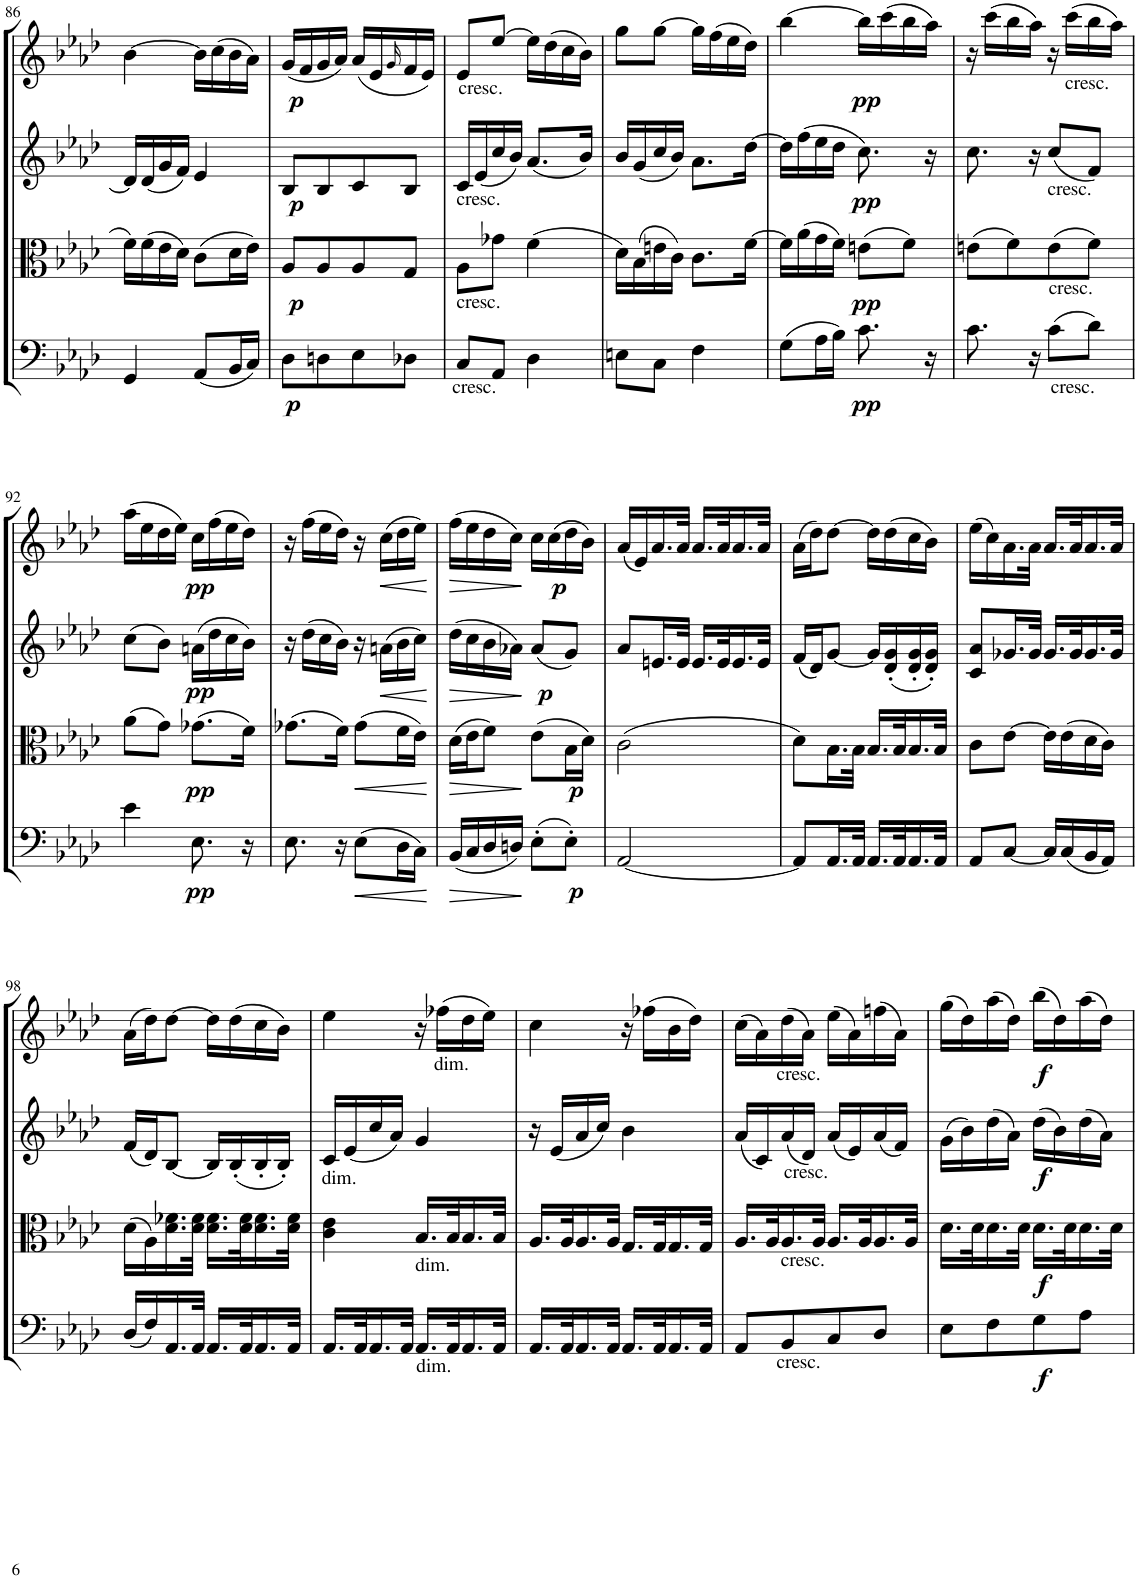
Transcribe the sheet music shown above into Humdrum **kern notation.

**kern	**dynam	**kern	**dynam	**kern	**dynam	**kern	**dynam
*part4	*part4	*part3	*part3	*part2	*part2	*part1	*part1
*staff4	*staff4	*staff3	*staff3	*staff2	*staff2	*staff1	*staff1
*I"Violoncello	*	*I"Viola	*	*I"Violino II	*	*I"Violino I	*
*I'Vc	*	*I'Vla	*	*I'Vln	*	*I'Vln	*
!!LO:PB:g=z
*clefF4	*	*clefC3	*	*clefG2	*	*clefG2	*
*k[b-e-a-d-]	*	*k[b-e-a-d-]	*	*k[b-e-a-d-]	*	*k[b-e-a-d-]	*
*M2/4	*	*M2/4	*	*M2/4	*	*M2/4	*
=86	=86	=86	=86	=86	=86	=86	=86
4GG/	.	16f\LL	.	16d-/LL]	.	[4b-\	.
.	.	(16f\	.	(16d-/	.	.	.
.	.	16e-\	.	16g/	.	.	.
.	.	16d-\JJ)	.	16f/JJ)	.	.	.
(8AA-/L	.	(8c\L	.	4e-/	.	16b-\LL]	.
.	.	.	.	.	.	(16cc\	.
16BB-/L	.	16d-\L	.	.	.	16b-\	.
16C/JJ)	.	16e-\JJ)	.	.	.	16a-\JJ)	.
=87	=87	=87	=87	=87	=87	=87	=87
!	!LO:DY:b	!	!LO:DY:b	!	!LO:DY:b	!	!LO:DY:b
8D-\L	p	8A-/L	p	8B-/L	p	(16g/LL	p
.	.	.	.	.	.	16f/	.
8Dn\	.	8A-/	.	8B-/	.	16g/	.
.	.	.	.	.	.	16a-/JJ)	.
8E-\	.	8A-/	.	8c/	.	(16a-/LL	.
.	.	.	.	.	.	16e-/	.
.	.	.	.	.	.	16qg/	.
8D-X\J	.	8G/J	.	8B-/J	.	16f/	.
.	.	.	.	.	.	16e-/JJ)	.
=88	=88	=88	=88	=88	=88	=88	=88
!	!	!	!	!	!	!LO:TX:b:t=cresc.	!
!	!	!	!	!LO:TX:b:t=cresc.	!	!	!
!	!	!LO:TX:b:t=cresc.	!	!	!	!	!
!LO:TX:b:t=cresc.	!	!	!	!	!	!	!
8C/L	.	8A-\L	.	16c/LL	.	8e-/L	.
.	.	.	.	(16e-/	.	.	.
8AA-/J	.	8g-X\J	.	16cc/	.	[8ee-/J	.
.	.	.	.	16b-/JJ)	.	.	.
4D-\	.	(4f\	.	(8.a-/L	.	16ee-\LL]	.
.	.	.	.	.	.	(16dd-\	.
.	.	.	.	.	.	16cc\	.
.	.	.	.	16b-/Jk)	.	16b-\JJ)	.
=89	=89	=89	=89	=89	=89	=89	=89
8En\L	.	16d-\LL)	.	16b-/LL	.	8gg\L	.
.	.	(16B-\	.	(16g/	.	.	.
8C\J	.	16en\	.	16cc/	.	[8gg\J	.
.	.	16c\JJ)	.	16b-/JJ)	.	.	.
4F\	.	8.c\L	.	8.a-\L	.	16gg\LL]	.
.	.	.	.	.	.	(16ff\	.
.	.	.	.	.	.	16ee-\	.
.	.	[16f\Jk	.	[16dd-\Jk	.	16dd-\JJ)	.
=90	=90	=90	=90	=90	=90	=90	=90
(8G\L	.	16f\LL]	.	16dd-\LL]	.	[4bb-\	.
.	.	(16a-\	.	(16ff\	.	.	.
16A-\L	.	16g\	.	16ee-\	.	.	.
16B-\JJ)	.	16f\JJ)	.	16dd-\JJ	.	.	.
!	!LO:DY:b	!	!LO:DY:b	!	!LO:DY:b	!	!LO:DY:b
8.c\	pp	(8en\L	pp	8.cc\)	pp	16bb-\LL]	pp
.	.	.	.	.	.	(16ccc\	.
.	.	8f\J)	.	.	.	16bb-\	.
16r	.	.	.	16r	.	16aa-\JJ)	.
=91	=91	=91	=91	=91	=91	=91	=91
8.c\	.	(8en\L	.	8.cc\	.	16r	.
.	.	.	.	.	.	(16ccc\LL	.
.	.	8f\)	.	.	.	16bb-\	.
16r	.	.	.	16r	.	16aa-\JJ)	.
!	!	!	!	!LO:TX:b:t=cresc.	!	!	!
!	!	!LO:TX:b:t=cresc.	!	!	!	!	!
!LO:TX:b:t=cresc.	!	!	!	!	!	!	!
(8c\L	.	(8e\	.	(8cc/L	.	16r	.
!	!	!	!	!	!	!LO:TX:b:t=cresc.	!
.	.	.	.	.	.	(16ccc\LL	.
8d-\J)	.	8f\J)	.	8f/J)	.	16bb-\	.
.	.	.	.	.	.	16aa-\JJ)	.
!!LO:LB:g=z
=92	=92	=92	=92	=92	=92	=92	=92
4e-\	.	(8a-\L	.	(8cc\L	.	(16aa-\LL	.
.	.	.	.	.	.	16ee-\	.
.	.	8g\J)	.	8b-\J)	.	16dd-\	.
.	.	.	.	.	.	16ee-\JJ)	.
!	!LO:DY:b	!	!LO:DY:b	!	!LO:DY:b	!	!LO:DY:b
8.E-\	pp	(8.g-X\L	pp	(16an\LL	pp	16cc\LL	pp
.	.	.	.	16dd-\	.	(16ff\	.
.	.	.	.	16cc\	.	16ee-\	.
16r	.	16f\Jk)	.	16b-\JJ)	.	16dd-\JJ)	.
=93	=93	=93	=93	=93	=93	=93	=93
8.E-\	.	(8.g-X\L	.	16r	.	16r	.
.	.	.	.	(16dd-\LL	.	(16ff\LL	.
.	.	.	.	16cc\	.	16ee-\	.
16r	.	16f\Jk)	.	16b-\JJ)	.	16dd-\JJ)	.
!	!LO:HP:b	!	!LO:HP:b	!	!	!	!
(8E-\L	<	(8g-\L	<	16r	.	16r	.
!	!	!	!	!	!LO:HP:b	!	!LO:HP:b
.	.	.	.	(16an\LL	<	(16cc\LL	<
16D-\L	.	16f\L	.	16b-\	.	16dd-\	.
16C\JJ)	.	16e-\JJ)	.	16cc\JJ)	.	16ee-\JJ)	.
.	.	.	[	.	[	.	[
=94	=94	=94	=94	=94	=94	=94	=94
!	!	!	!LO:HP:b	!	!LO:HP:b	!	!LO:HP:b
(16BB-/LL	.	(16d-\LL	>	(16dd-\LL	>	(16ff\LL	>
16C/	.	16e-\J	.	16cc\	.	16ee-\	.
16D-/	.	8f\J)	.	16b-\	.	16dd-\	.
16Dn/JJ)	.	.	.	16a-X\JJ)	.	16cc\JJ)	.
!	!	!	!	!	!LO:DY:n=1:b	!	!
(8E-'\L	[	(8e-\L	]	(8a-/L	] p	16cc\LL	]
!	!	!	!	!	!	!	!LO:DY:b
.	.	.	.	.	.	(16cc\	p
!	!LO:DY:b	!	!LO:DY:b	!	!	!	!
8E-'\J)	p	16B-\L	p	8g/J)	.	16dd-\	.
.	.	16d-\JJ)	.	.	.	16b-\JJ)	.
=95	=95	=95	=95	=95	=95	=95	=95
[2AA-/	.	(2c\	.	8a-/L	.	(16a-/LL	.
.	.	.	.	.	.	16e-/)	.
.	.	.	.	16.en/L	.	16.a-/	.
.	.	.	.	32e/JJk	.	32a-/JJk	.
.	.	.	.	16.e/LL	.	16.a-/LL	.
.	.	.	.	32e/K	.	32a-/K	.
.	.	.	.	16.e/	.	16.a-/	.
.	.	.	.	32e/JJk	.	32a-/JJk	.
=96	=96	=96	=96	=96	=96	=96	=96
8AA-/L]	.	8d-\L)	.	(16f/LL	.	(16a-\LL	.
.	.	.	.	16d-/J)	.	16dd-\J)	.
16.AA-/L	.	16.B-\L	.	[8g/J	.	[8dd-\J	.
32AA-/JJk	.	32B-\JJk	.	.	.	.	.
16.AA-/LL	.	16.B-/LL	.	16g/LL]	.	16dd-\LL]	.
.	.	.	.	(16d-/' 16g/'	.	(16dd-\	.
32AA-/K	.	32B-/K	.	.	.	.	.
16.AA-/	.	16.B-/	.	16d-/' 16g/'	.	16cc\	.
.	.	.	.	16d-/' 16g/'JJ)	.	16b-\JJ)	.
32AA-/JJk	.	32B-/JJk	.	.	.	.	.
=97	=97	=97	=97	=97	=97	=97	=97
8AA-/L	.	8c\L	.	8c/ 8a-/L	.	(16ee-\LL	.
.	.	.	.	.	.	16cc\)	.
[8C/J	.	[8e-\J	.	16.g-X/L	.	16.a-\	.
.	.	.	.	32g-/JJk	.	32a-\JJk	.
16C/LL]	.	16e-\LL]	.	16.g-/LL	.	16.a-/LL	.
(16C/	.	(16e-\	.	.	.	.	.
.	.	.	.	32g-/K	.	32a-/K	.
16BB-/	.	16d-\	.	16.g-/	.	16.a-/	.
16AA-/JJ)	.	16c\JJ)	.	.	.	.	.
.	.	.	.	32g-/JJk	.	32a-/JJk	.
!!LO:LB:g=z
=98	=98	=98	=98	=98	=98	=98	=98
(16D-/LL	.	(16d-\LL	.	(16f/LL	.	(16a-\LL	.
16F/)	.	16A-\)	.	16d-/J)	.	16dd-\J)	.
16.AA-/	.	16.d-\ 16.f-X\	.	[8B-/J	.	[8dd-\J	.
32AA-/JJk	.	32d-\ 32f-\JJk	.	.	.	.	.
16.AA-/LL	.	16.d-\ 16.f-\LL	.	16B-/LL]	.	16dd-\LL]	.
.	.	.	.	(16B-'/	.	(16dd-\	.
32AA-/K	.	32d-\ 32f-\K	.	.	.	.	.
16.AA-/	.	16.d-\ 16.f-\	.	16B-'/	.	16cc\	.
.	.	.	.	16B-'/JJ)	.	16b-\JJ)	.
32AA-/JJk	.	32d-\ 32f-\JJk	.	.	.	.	.
=99	=99	=99	=99	=99	=99	=99	=99
!	!	!	!	!LO:TX:b:t=dim.	!	!	!
16.AA-/LL	.	4c\ 4e-\	.	16c/LL	.	4ee-\	.
.	.	.	.	(16e-/	.	.	.
32AA-/K	.	.	.	.	.	.	.
16.AA-/	.	.	.	16cc/	.	.	.
.	.	.	.	16a-/JJ)	.	.	.
32AA-/JJk	.	.	.	.	.	.	.
!	!	!LO:TX:b:t=dim.	!	!	!	!	!
!LO:TX:b:t=dim.	!	!	!	!	!	!	!
16.AA-/LL	.	16.B-/LL	.	4g/	.	16r	.
!	!	!	!	!	!	!LO:TX:b:t=dim.	!
.	.	.	.	.	.	(16ff-X\LL	.
32AA-/K	.	32B-/K	.	.	.	.	.
16.AA-/	.	16.B-/	.	.	.	16dd-\	.
.	.	.	.	.	.	16ee-\JJ)	.
32AA-/JJk	.	32B-/JJk	.	.	.	.	.
=100	=100	=100	=100	=100	=100	=100	=100
16.AA-/LL	.	16.A-/LL	.	16r	.	4cc\	.
.	.	.	.	(16e-/LL	.	.	.
32AA-/K	.	32A-/K	.	.	.	.	.
16.AA-/	.	16.A-/	.	16a-/	.	.	.
.	.	.	.	16cc/JJ)	.	.	.
32AA-/JJk	.	32A-/JJk	.	.	.	.	.
16.AA-/LL	.	16.G/LL	.	4b-\	.	16r	.
.	.	.	.	.	.	(16ff-X\LL	.
32AA-/K	.	32G/K	.	.	.	.	.
16.AA-/	.	16.G/	.	.	.	16b-\	.
.	.	.	.	.	.	16dd-\JJ)	.
32AA-/JJk	.	32G/JJk	.	.	.	.	.
=101	=101	=101	=101	=101	=101	=101	=101
8AA-/L	.	16.A-/LL	.	(16a-/LL	.	(16cc\LL	.
.	.	.	.	16c/)	.	16a-\)	.
.	.	32A-/K	.	.	.	.	.
!	!	!	!	!	!	!LO:TX:b:t=cresc.	!
!	!	!	!	!LO:TX:b:t=cresc.	!	!	!
!	!	!LO:TX:b:t=cresc.	!	!	!	!	!
!LO:TX:b:t=cresc.	!	!	!	!	!	!	!
8BB-/	.	16.A-/	.	(16a-/	.	(16dd-\	.
.	.	.	.	16d-/JJ)	.	16a-\JJ)	.
.	.	32A-/JJk	.	.	.	.	.
8C/	.	16.A-/LL	.	(16a-/LL	.	(16ee-\LL	.
.	.	.	.	16e-/)	.	16a-\)	.
.	.	32A-/K	.	.	.	.	.
8D-/J	.	16.A-/	.	(16a-/	.	(16ffn\	.
.	.	.	.	16f/JJ)	.	16a-\JJ)	.
.	.	32A-/JJk	.	.	.	.	.
=102	=102	=102	=102	=102	=102	=102	=102
8E-\L	.	16.d-\LL	.	(16g\LL	.	(16gg\LL	.
.	.	.	.	16b-\)	.	16dd-\)	.
.	.	32d-\K	.	.	.	.	.
8F\	.	16.d-\	.	(16dd-\	.	(16aa-\	.
.	.	.	.	16a-\JJ)	.	16dd-\JJ)	.
.	.	32d-\JJk	.	.	.	.	.
!	!LO:DY:b	!	!LO:DY:b	!	!LO:DY:b	!	!LO:DY:b
8G\	f	16.d-\LL	f	(16dd-\LL	f	(16bb-\LL	f
.	.	.	.	16b-\)	.	16dd-\)	.
.	.	32d-\K	.	.	.	.	.
8A-\J	.	16.d-\	.	(16dd-\	.	(16aa-\	.
.	.	.	.	16a-\JJ)	.	16dd-\JJ)	.
.	.	32d-\JJk	.	.	.	.	.
=	=	=	=	=	=	=	=
*-	*-	*-	*-	*-	*-	*-	*-
